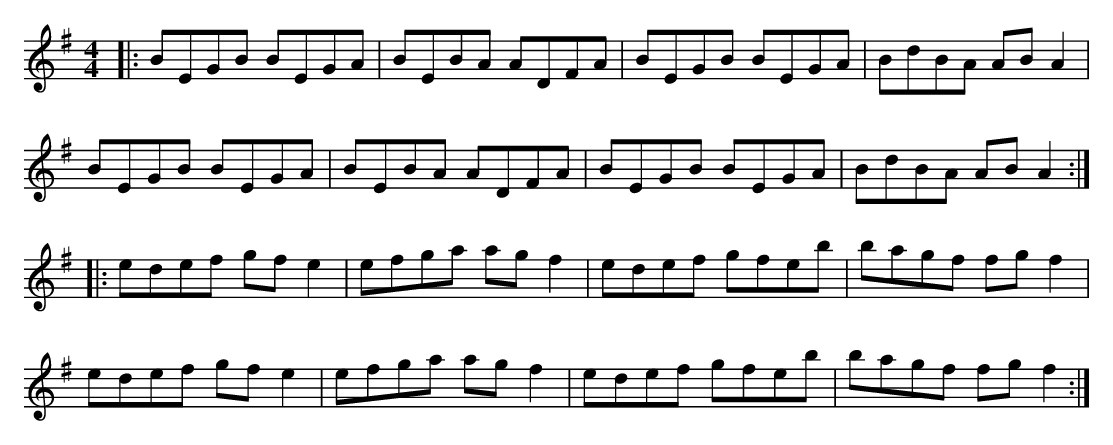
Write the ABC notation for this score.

X:1
M:4/4
K:Emin
|:BEGB BEGA|BEBA ADFA|BEGB BEGA|BdBA AB A2|
BEGB BEGA|BEBA ADFA|BEGB BEGA|BdBA AB A2:|
|:edef gf e2|efga ag f2|edef gfeb|bagf fg f2|
edef gf e2|efga ag f2|edef gfeb|bagf fg f2:|
